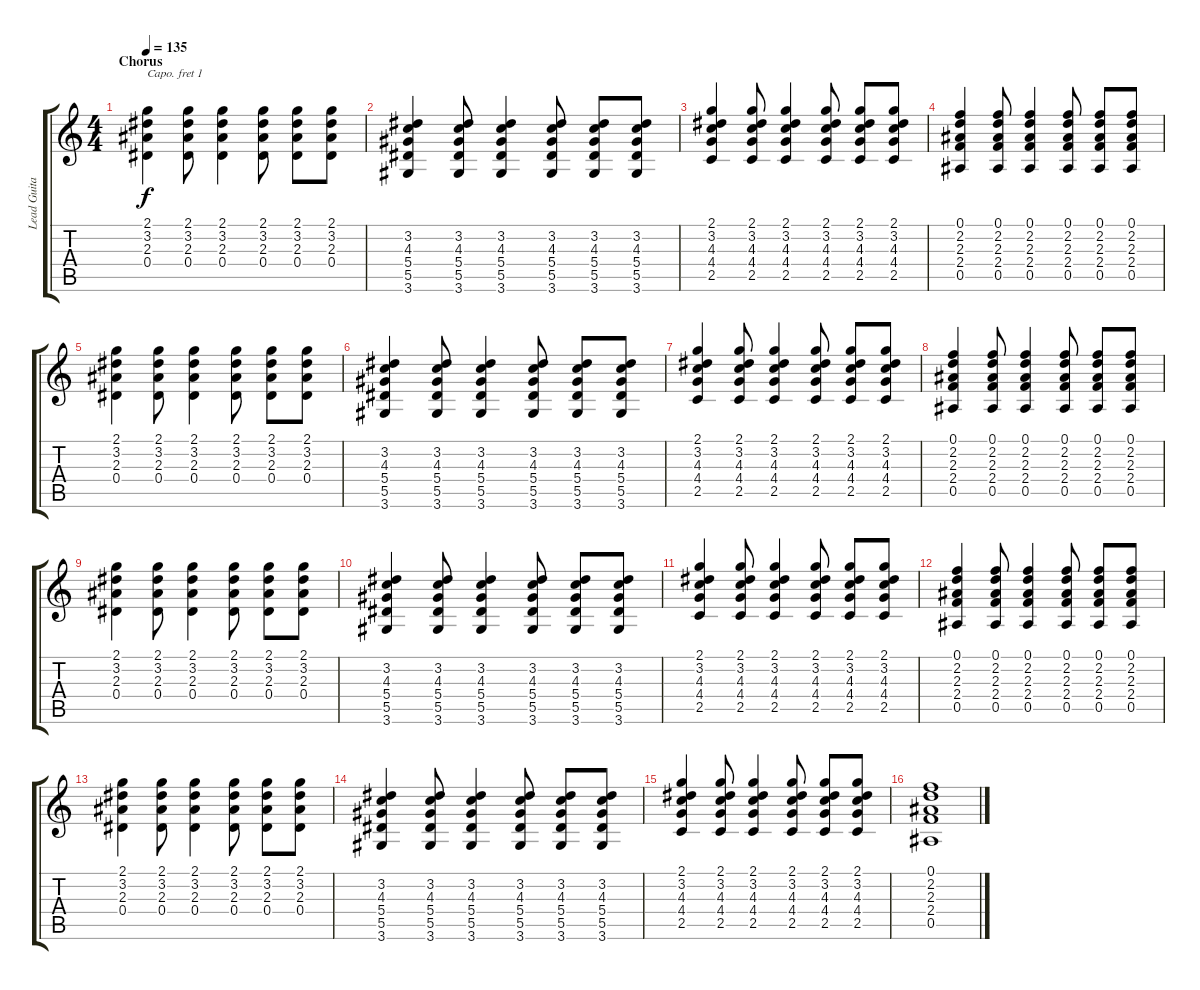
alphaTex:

\track ("Lead Guitar" "Lead Guita") {instrument acousticguitarsteel}
\staff {score tabs}
\capo 1
\tuning (E4 B3 G3 D3 A2 E2) {hide}
\ts (4 4)
\section ("" "Chorus")
\tempo 135
\clef g2
\ks c
(2.1 3.2 2.3 0.4).4{dy f} (2.1 3.2 2.3 0.4).8 (2.1 3.2 2.3 0.4).4 (2.1 3.2 2.3 0.4).8 (2.1 3.2 2.3 0.4).8 (2.1 3.2 2.3 0.4).8 |
(3.2 4.3 5.4 5.5 3.6).4 (3.2 4.3 5.4 5.5 3.6).8 (3.2 4.3 5.4 5.5 3.6).4 (3.2 4.3 5.4 5.5 3.6).8 (3.2 4.3 5.4 5.5 3.6).8 (3.2 4.3 5.4 5.5 3.6).8 |
(2.1 3.2 4.3 4.4 2.5).4 (2.1 3.2 4.3 4.4 2.5).8 (2.1 3.2 4.3 4.4 2.5).4 (2.1 3.2 4.3 4.4 2.5).8 (2.1 3.2 4.3 4.4 2.5).8 (2.1 3.2 4.3 4.4 2.5).8 |
(0.1 2.2 2.3 2.4 0.5).4 (0.1 2.2 2.3 2.4 0.5).8 (0.1 2.2 2.3 2.4 0.5).4 (0.1 2.2 2.3 2.4 0.5).8 (0.1 2.2 2.3 2.4 0.5).8 (0.1 2.2 2.3 2.4 0.5).8 |
(2.1 3.2 2.3 0.4).4 (2.1 3.2 2.3 0.4).8 (2.1 3.2 2.3 0.4).4 (2.1 3.2 2.3 0.4).8 (2.1 3.2 2.3 0.4).8 (2.1 3.2 2.3 0.4).8 |
(3.2 4.3 5.4 5.5 3.6).4 (3.2 4.3 5.4 5.5 3.6).8 (3.2 4.3 5.4 5.5 3.6).4 (3.2 4.3 5.4 5.5 3.6).8 (3.2 4.3 5.4 5.5 3.6).8 (3.2 4.3 5.4 5.5 3.6).8 |
(2.1 3.2 4.3 4.4 2.5).4 (2.1 3.2 4.3 4.4 2.5).8 (2.1 3.2 4.3 4.4 2.5).4 (2.1 3.2 4.3 4.4 2.5).8 (2.1 3.2 4.3 4.4 2.5).8 (2.1 3.2 4.3 4.4 2.5).8 |
(0.1 2.2 2.3 2.4 0.5).4 (0.1 2.2 2.3 2.4 0.5).8 (0.1 2.2 2.3 2.4 0.5).4 (0.1 2.2 2.3 2.4 0.5).8 (0.1 2.2 2.3 2.4 0.5).8 (0.1 2.2 2.3 2.4 0.5).8 |
(2.1 3.2 2.3 0.4).4 (2.1 3.2 2.3 0.4).8 (2.1 3.2 2.3 0.4).4 (2.1 3.2 2.3 0.4).8 (2.1 3.2 2.3 0.4).8 (2.1 3.2 2.3 0.4).8 |
(3.2 4.3 5.4 5.5 3.6).4 (3.2 4.3 5.4 5.5 3.6).8 (3.2 4.3 5.4 5.5 3.6).4 (3.2 4.3 5.4 5.5 3.6).8 (3.2 4.3 5.4 5.5 3.6).8 (3.2 4.3 5.4 5.5 3.6).8 |
(2.1 3.2 4.3 4.4 2.5).4 (2.1 3.2 4.3 4.4 2.5).8 (2.1 3.2 4.3 4.4 2.5).4 (2.1 3.2 4.3 4.4 2.5).8 (2.1 3.2 4.3 4.4 2.5).8 (2.1 3.2 4.3 4.4 2.5).8 |
(0.1 2.2 2.3 2.4 0.5).4 (0.1 2.2 2.3 2.4 0.5).8 (0.1 2.2 2.3 2.4 0.5).4 (0.1 2.2 2.3 2.4 0.5).8 (0.1 2.2 2.3 2.4 0.5).8 (0.1 2.2 2.3 2.4 0.5).8 |
(2.1 3.2 2.3 0.4).4 (2.1 3.2 2.3 0.4).8 (2.1 3.2 2.3 0.4).4 (2.1 3.2 2.3 0.4).8 (2.1 3.2 2.3 0.4).8 (2.1 3.2 2.3 0.4).8 |
(3.2 4.3 5.4 5.5 3.6).4 (3.2 4.3 5.4 5.5 3.6).8 (3.2 4.3 5.4 5.5 3.6).4 (3.2 4.3 5.4 5.5 3.6).8 (3.2 4.3 5.4 5.5 3.6).8 (3.2 4.3 5.4 5.5 3.6).8 |
(2.1 3.2 4.3 4.4 2.5).4 (2.1 3.2 4.3 4.4 2.5).8 (2.1 3.2 4.3 4.4 2.5).4 (2.1 3.2 4.3 4.4 2.5).8 (2.1 3.2 4.3 4.4 2.5).8 (2.1 3.2 4.3 4.4 2.5).8 |
(0.1 2.2 2.3 2.4 0.5).1
